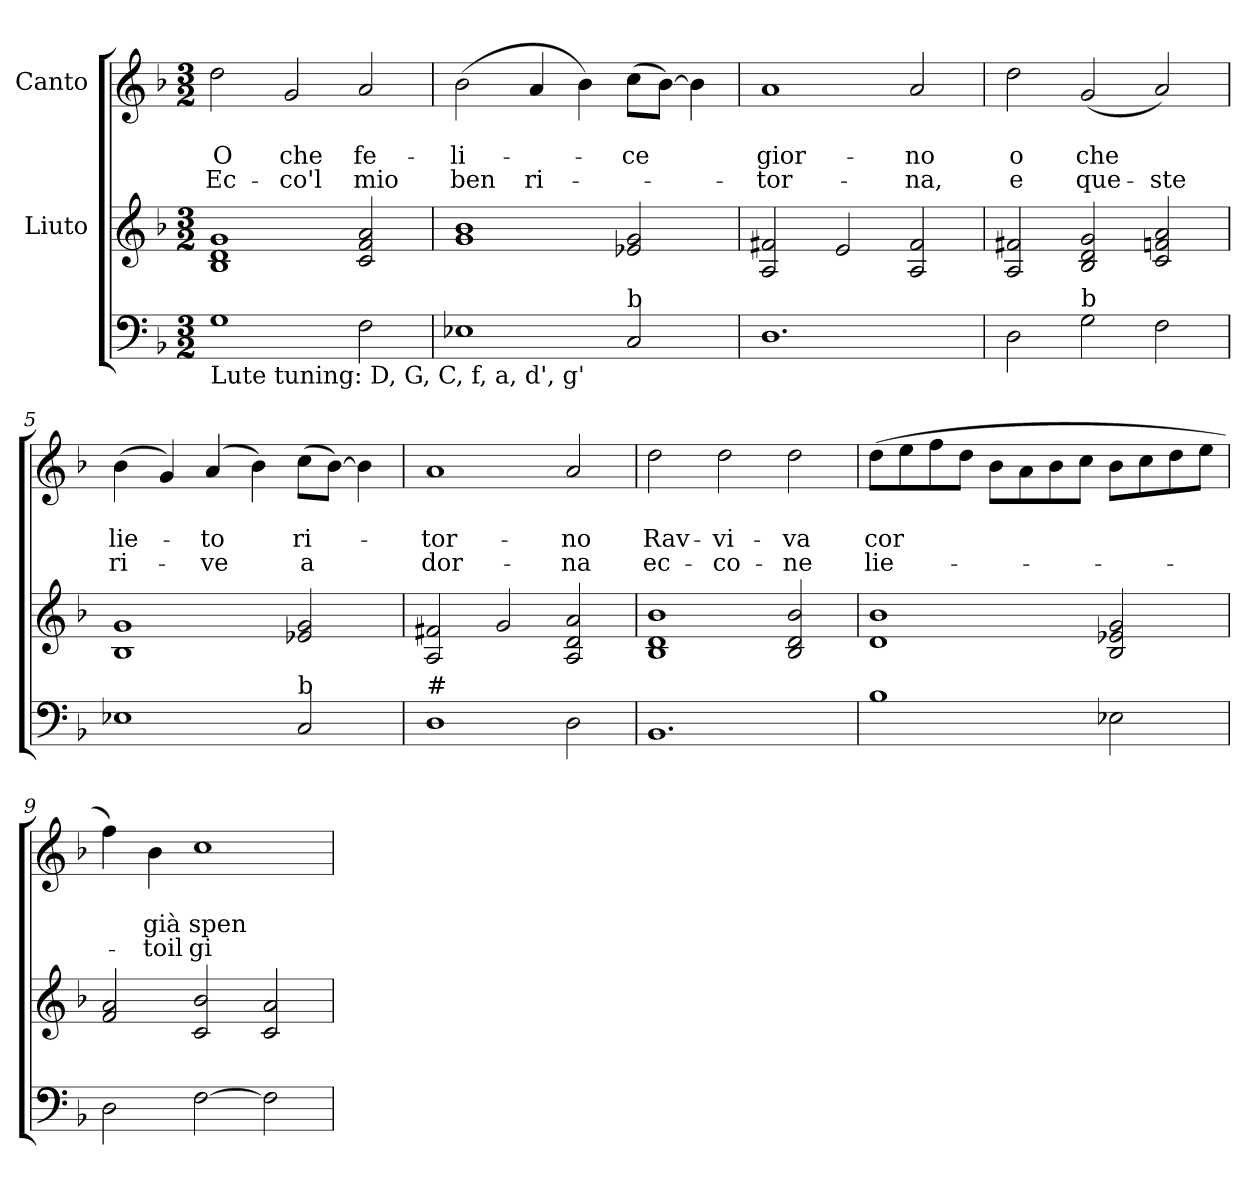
**kern	**kern	**kern	**text	**text	**text
*part3	*part2	*part1	*part1	*part1	*part1
*staff3	*staff2	*staff1	*staff1	*staff1	*staff1
*	*I"Liuto	*I"Canto	*	*	*
*clefF4	*clefG2	*clefG2	*	*	*
*k[b-]	*k[b-]	*k[b-]	*	*	*
*d:	*d:	*d:	*	*	*
*M3/2	*M3/2	*M3/2	*	*	*
=1	=1	=1	=1	=1	=1
!LO:TX:b:t=Lute tuning&colon; D, G, C, f, a, d', g'	!	!	!	!	!
1G!	1B-! 1d! 1g!	2dd!\	.	O	Ec-
.	.	2g!/	.	che	-co'l
2F!\	2c!/ 2f!/ 2a!/	2a!/	.	fe-	mio
=2	=2	=2	=2	=2	=2
1E-X!	1g! 1b-!	(2b-!\	.	-li-	ben
.	.	4a!/	.	.	ri-
.	.	4b-!\)	.	.	.
!LO:TX:a:t=b	!	!	!	!	!
2C!/	2e-X!/ 2g!/	(8cc!\L	.	-ce	.
.	.	[8b-!\J)	.	.	.
.	.	4b-!\]	.	.	.
=3	=3	=3	=3	=3	=3
1.D!	2A!/ 2f#X!/	1a!	.	gior-	-tor-
.	2e!/	.	.	.	.
.	2A!/ 2f#!/	2a!/	.	-no	-na,
=4	=4	=4	=4	=4	=4
2D!\	2A!/ 2f#X!/	2dd!\	.	o	e
!LO:TX:a:t=b	!	!	!	!	!
2G!\	2B-!/ 2d!/ 2g!/	(2g!/	.	che	que-
2F!\	2c!/ 2fn!/ 2a!/	2a!/)	.	.	-ste
=5	=5	=5	=5	=5	=5
1E-X!	1B-! 1g!	(4b-!\	.	lie-	ri-
.	.	4g!/)	.	.	.
.	.	(4a!/	.	-to	-ve
.	.	4b-!\)	.	.	.
!LO:TX:a:t=b	!	!	!	!	!
2C!/	2e-X!/ 2g!/	(8cc!\L	.	ri-	a
.	.	[8b-!\J)	.	.	.
.	.	4b-!\]	.	.	.
!!LO:LB:g=z
=6	=6	=6	=6	=6	=6
!LO:TX:a:t=#	!	!	!	!	!
1D!	2A!/ 2f#X!/	1a!	.	-tor-	dor-
.	2g!/	.	.	.	.
2D!\	2A!/ 2d!/ 2a!/	2a!/	.	-no	-na
=7	=7	=7	=7	=7	=7
1.BB-!	1B-! 1d! 1b-!	2dd!\	.	Rav-	ec-
.	.	2dd!\	.	-vi-	-co-
.	2B-!/ 2d!/ 2b-!/	2dd!\	.	-va	-ne
=8	=8	=8	=8	=8	=8
1B-!	1d! 1b-!	(8dd!\L	.	cor	lie-
.	.	8ee!\	.	.	.
.	.	8ff!\	.	.	.
.	.	8dd!\J	.	.	.
.	.	8b-!\L	.	.	.
.	.	8a!\	.	.	.
.	.	8b-!\	.	.	.
.	.	8cc!\J	.	.	.
2E-X!\	2B-!/ 2e-X!/ 2g!/	8b-!\L	.	.	.
.	.	8cc!\	.	.	.
.	.	8dd!\	.	.	.
.	.	8ee!\J	.	.	.
=9	=9	=9	=9	=9	=9
2D!\	2f!/ 2a!/	4ff!\)	.	.	.
.	.	4b-!\	.	già	-toil
[2F!\	2c!/ 2b-!/	1cc!	.	spen-	gi-
2F!\]	2c!/ 2a!/	.	.	.	.
=	=	=	=	=	=
*-	*-	*-	*-	*-	*-
